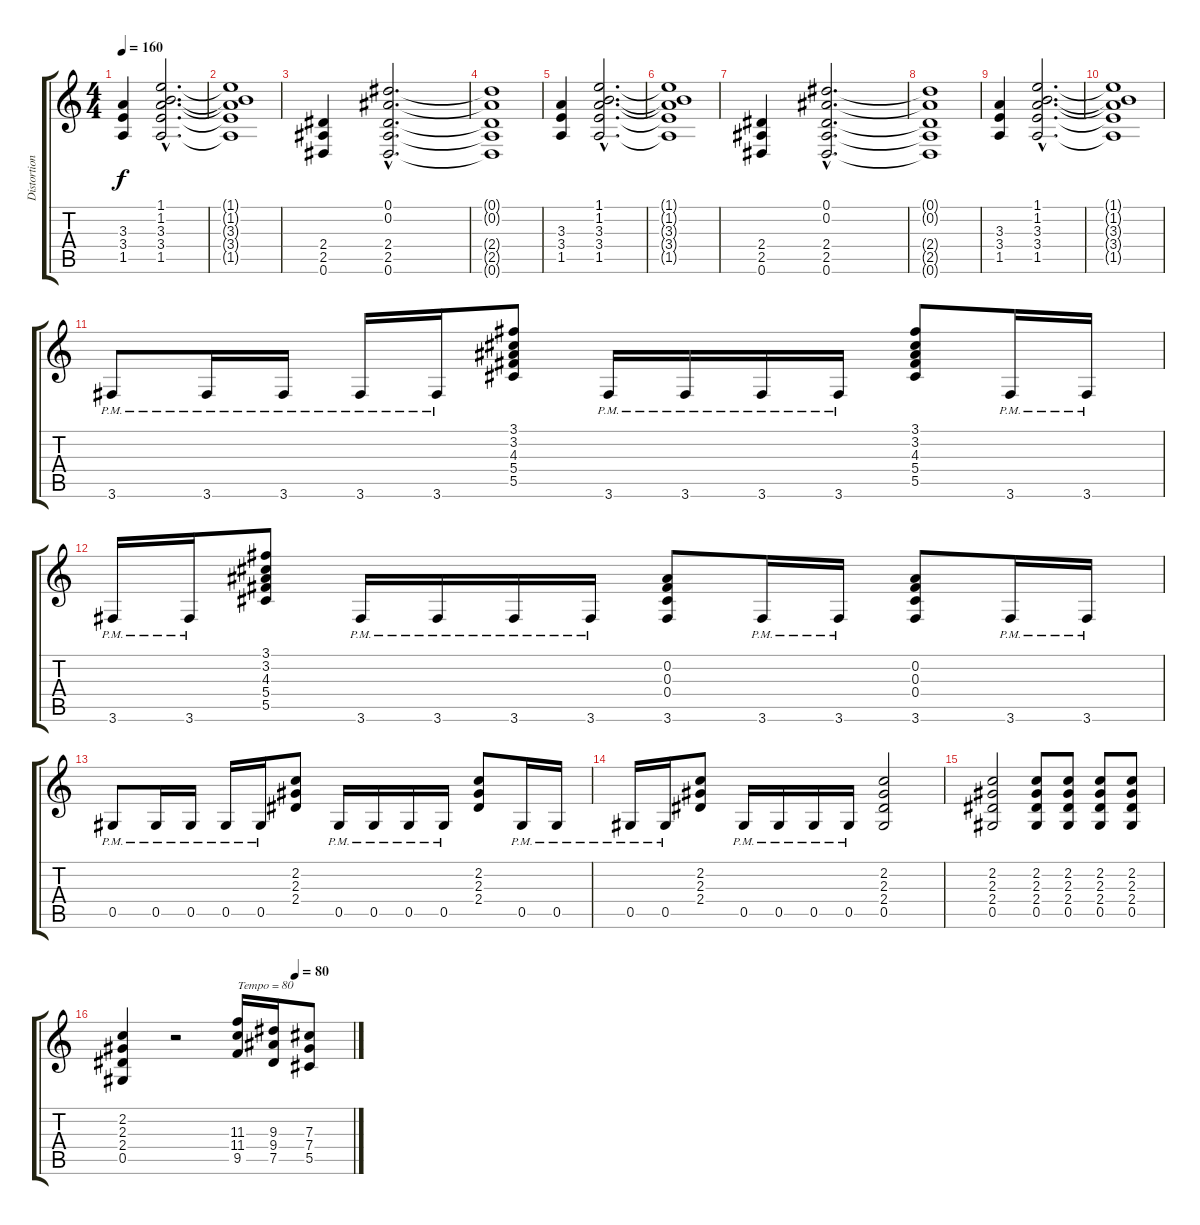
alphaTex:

\track ("Distortion Guitar" "Distortion") {instrument distortionguitar}
\staff {score tabs}
\tuning (Eb4 Bb3 Gb3 Db3 Ab2 Eb2) {hide}
\ts (4 4)
\tempo 160
\clef g2
\ks c
(3.3 3.4 1.5).4{dy f} (1.1{hac} 1.2{hac} 3.3{hac} 3.4{hac} 1.5{hac}).2{d} |
(1.1{t} 1.2{t} 3.3{t} 3.4{t} 1.5{t}).1 |
(2.4 2.5 0.6).4 (0.1{hac} 0.2{hac} 2.4{hac} 2.5{hac} 0.6{hac}).2{d} |
(0.1{t} 0.2{t} 2.4{t} 2.5{t} 0.6{t}).1 |
(3.3 3.4 1.5).4 (1.1{hac} 1.2{hac} 3.3{hac} 3.4{hac} 1.5{hac}).2{d} |
(1.1{t} 1.2{t} 3.3{t} 3.4{t} 1.5{t}).1 |
(2.4 2.5 0.6).4 (0.1{hac} 0.2{hac} 2.4{hac} 2.5{hac} 0.6{hac}).2{d} |
(0.1{t} 0.2{t} 2.4{t} 2.5{t} 0.6{t}).1 |
(3.3 3.4 1.5).4 (1.1{hac} 1.2{hac} 3.3{hac} 3.4{hac} 1.5{hac}).2{d} |
(1.1{t} 1.2{t} 3.3{t} 3.4{t} 1.5{t}).1 |
3.6{pm}.8 3.6{pm}.16 3.6{pm}.16 3.6{pm}.16 3.6{pm}.16 (3.1 3.2 4.3 5.4 5.5).8 3.6{pm}.16 3.6{pm}.16 3.6{pm}.16 3.6{pm}.16 (3.1 3.2 4.3 5.4 5.5).8 3.6{pm}.16 3.6{pm}.16 |
3.6{pm}.16 3.6{pm}.16 (3.1 3.2 4.3 5.4 5.5).8 3.6{pm}.16 3.6{pm}.16 3.6{pm}.16 3.6{pm}.16 (0.2 0.3 0.4 3.6).8 3.6{pm}.16 3.6{pm}.16 (0.2 0.3 0.4 3.6).8 3.6{pm}.16 3.6{pm}.16 |
0.5{pm}.8 0.5{pm}.16 0.5{pm}.16 0.5{pm}.16 0.5{pm}.16 (2.2 2.3 2.4).8 0.5{pm}.16 0.5{pm}.16 0.5{pm}.16 0.5{pm}.16 (2.2 2.3 2.4).8 0.5{pm}.16 0.5{pm}.16 |
0.5{pm}.16 0.5{pm}.16 (2.2 2.3 2.4).8 0.5{pm}.16 0.5{pm}.16 0.5{pm}.16 0.5{pm}.16 (2.2 2.3 2.4 0.5).2 |
(2.2 2.3 2.4 0.5).2 (2.2 2.3 2.4 0.5).8 (2.2 2.3 2.4 0.5).8 (2.2 2.3 2.4 0.5).8 (2.2 2.3 2.4 0.5).8 |
\tempo (80 0.75)
(2.2 2.3 2.4 0.5).4 r.2 (11.3 11.4 9.5).16{txt "Tempo = 80"} (9.3 9.4 7.5).16 (7.3 7.4 5.5).8
